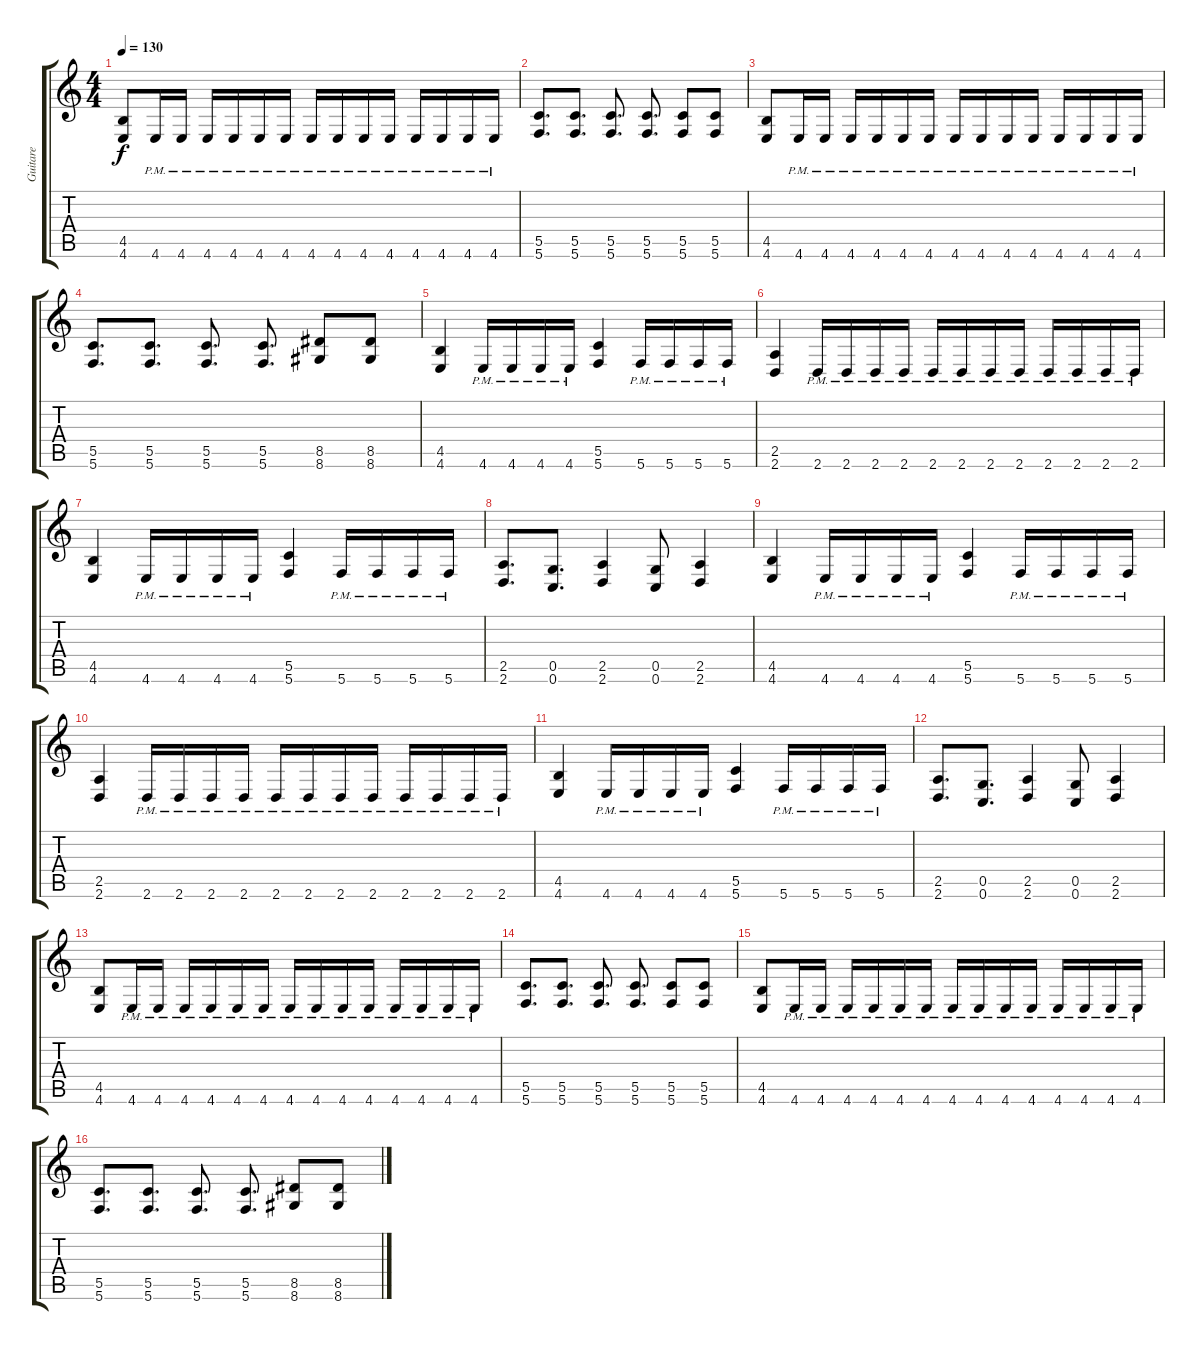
\track ("Guitare" "Guitare") {instrument overdrivenguitar}
\staff {score tabs}
\tuning (D4 A3 F3 C3 G2 C2) {hide}
\ts (4 4)
\tempo 130
\clef g2
\ks c
(4.5 4.6).8{dy f} 4.6{pm}.16 4.6{pm}.16 4.6{pm}.16 4.6{pm}.16 4.6{pm}.16 4.6{pm}.16 4.6{pm}.16 4.6{pm}.16 4.6{pm}.16 4.6{pm}.16 4.6{pm}.16 4.6{pm}.16 4.6{pm}.16 4.6{pm}.16 |
(5.5 5.6).8{d} (5.5 5.6).8{d} (5.5 5.6).8{d} (5.5 5.6).8{d} (5.5 5.6).8 (5.5 5.6).8 |
(4.5 4.6).8 4.6{pm}.16 4.6{pm}.16 4.6{pm}.16 4.6{pm}.16 4.6{pm}.16 4.6{pm}.16 4.6{pm}.16 4.6{pm}.16 4.6{pm}.16 4.6{pm}.16 4.6{pm}.16 4.6{pm}.16 4.6{pm}.16 4.6{pm}.16 |
(5.5 5.6).8{d} (5.5 5.6).8{d} (5.5 5.6).8{d} (5.5 5.6).8{d} (8.5 8.6).8 (8.5 8.6).8 |
(4.5 4.6).4 4.6{pm}.16 4.6{pm}.16 4.6{pm}.16 4.6{pm}.16 (5.5 5.6).4 5.6{pm}.16 5.6{pm}.16 5.6{pm}.16 5.6{pm}.16 |
(2.5 2.6).4 2.6{pm}.16 2.6{pm}.16 2.6{pm}.16 2.6{pm}.16 2.6{pm}.16 2.6{pm}.16 2.6{pm}.16 2.6{pm}.16 2.6{pm}.16 2.6{pm}.16 2.6{pm}.16 2.6{pm}.16 |
(4.5 4.6).4 4.6{pm}.16 4.6{pm}.16 4.6{pm}.16 4.6{pm}.16 (5.5 5.6).4 5.6{pm}.16 5.6{pm}.16 5.6{pm}.16 5.6{pm}.16 |
(2.5 2.6).8{d} (0.5 0.6).8{d} (2.5 2.6).4 (0.5 0.6).8 (2.5 2.6).4 |
(4.5 4.6).4 4.6{pm}.16 4.6{pm}.16 4.6{pm}.16 4.6{pm}.16 (5.5 5.6).4 5.6{pm}.16 5.6{pm}.16 5.6{pm}.16 5.6{pm}.16 |
(2.5 2.6).4 2.6{pm}.16 2.6{pm}.16 2.6{pm}.16 2.6{pm}.16 2.6{pm}.16 2.6{pm}.16 2.6{pm}.16 2.6{pm}.16 2.6{pm}.16 2.6{pm}.16 2.6{pm}.16 2.6{pm}.16 |
(4.5 4.6).4 4.6{pm}.16 4.6{pm}.16 4.6{pm}.16 4.6{pm}.16 (5.5 5.6).4 5.6{pm}.16 5.6{pm}.16 5.6{pm}.16 5.6{pm}.16 |
(2.5 2.6).8{d} (0.5 0.6).8{d} (2.5 2.6).4 (0.5 0.6).8 (2.5 2.6).4 |
(4.5 4.6).8 4.6{pm}.16 4.6{pm}.16 4.6{pm}.16 4.6{pm}.16 4.6{pm}.16 4.6{pm}.16 4.6{pm}.16 4.6{pm}.16 4.6{pm}.16 4.6{pm}.16 4.6{pm}.16 4.6{pm}.16 4.6{pm}.16 4.6{pm}.16 |
(5.5 5.6).8{d} (5.5 5.6).8{d} (5.5 5.6).8{d} (5.5 5.6).8{d} (5.5 5.6).8 (5.5 5.6).8 |
(4.5 4.6).8 4.6{pm}.16 4.6{pm}.16 4.6{pm}.16 4.6{pm}.16 4.6{pm}.16 4.6{pm}.16 4.6{pm}.16 4.6{pm}.16 4.6{pm}.16 4.6{pm}.16 4.6{pm}.16 4.6{pm}.16 4.6{pm}.16 4.6{pm}.16 |
(5.5 5.6).8{d} (5.5 5.6).8{d} (5.5 5.6).8{d} (5.5 5.6).8{d} (8.5 8.6).8 (8.5 8.6).8
